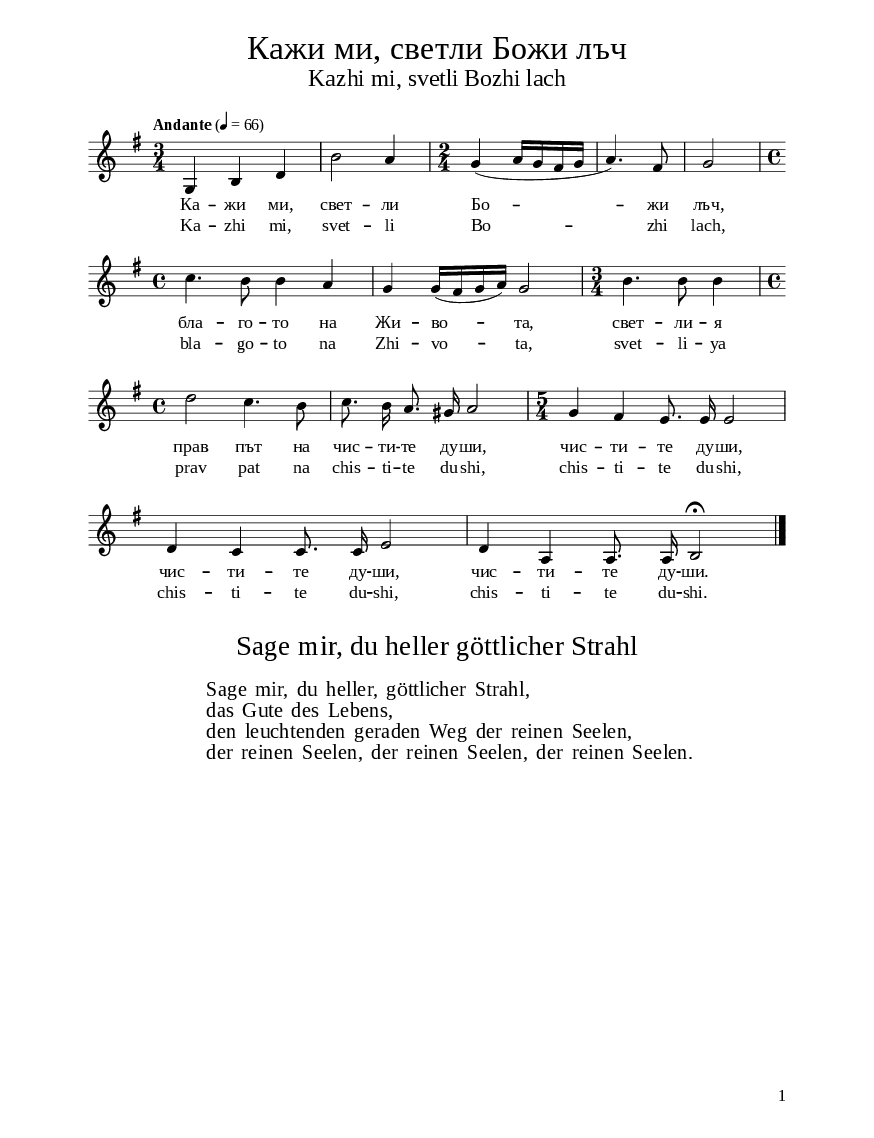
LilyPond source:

\version "2.22.1"

% include paper part and global functions
\include "include/globals.ily"

\bookpart {
  \include "include/bookpart-paper.ily"
  \score {
    \include "include/score-layout.ily"

    \new Voice \absolute {
      \clef treble
      \key g \major
      \time 3/4
      \tempoFunc "Andante" 4 "66"
      \autoBeamOff
      g4  b4  d'4 | % 2
      b'2  a'4 | % 3
      \time 2/4  | % 3
      g'4 (  a'16 [  g'16  fis'16  g'16
      ] | % 4
      a'4. )  fis'8 | % 5
      g'2 \break | % 6
      \time 4/4  | % 6
      c''4.  b'8  b'4  a'4 | % 7
      g'4  g'16 ( [  fis'16  g'16  a'16
      ) ]  g'2 | % 8
      \time 3/4  | % 8
      b'4.  b'8  b'4 \break | % 9
      \time 4/4  | % 9
      d''2  c''4.  b'8 |
      c''8.  b'16  a'8.  gis'16
      a'2 | % 11
      \time 5/4  | % 11
      g'4  fis'4  e'8.  e'16  e'2
      \break | % 12
      d'4  c'4  c'8.  c'16  e'2 | % 13
      d'4  a4  a8.  a16  b2 ^\fermata
      \bar "|."
    }

    \addlyrics {
      Ка -- жи ми, свет -- ли Бо --
      жи лъч, бла -- го -- то
      на Жи -- во --   та, свет --
      ли -- я прав път на чис -- ти --
      те ду -- ши, чис -- ти -- те ду --
      ши, чис -- ти -- те ду -- ши, чис --
      ти -- те ду -- ши.}
      \addlyrics {
        Ka -- zhi mi, svet -- li Bo --
        zhi lach, bla -- go -- to
        na Zhi -- vo --   ta, svet --
        li -- ya prav pat na chis -- ti --
        te du -- shi, chis -- ti -- te du --
        shi, chis -- ti -- te du -- shi, chis --
        ti -- te du -- shi.}

        \header {
          title = \titleFunc "Кажи ми, светли Божи лъч" "Kazhi mi, svetli Bozhi lach"
        }

        \midi{}

      } % score

      % include foreign translation(s) of the song
      \version "2.22.1"

\markup \fill-line { \fontsize #deTitleFontSize "Sage mir, du heller göttlicher Strahl" }
\markup \null
\markup \null
\markup \fontsize #deCoupletFontSize {
  \hspace #10
  \override #`(baseline-skip . ,deCoupletBaselineSkip)
  \column {
    \line { " " Sage mir, du heller, göttlicher Strahl, }
    \line { " " das Gute des Lebens, }
    \line { " " den leuchtenden geraden Weg der reinen Seelen,}
    \line { " " der reinen Seelen,  der reinen Seelen,  der reinen Seelen.}
  }
}


    } % bookpart

    % Più mosso
    %
